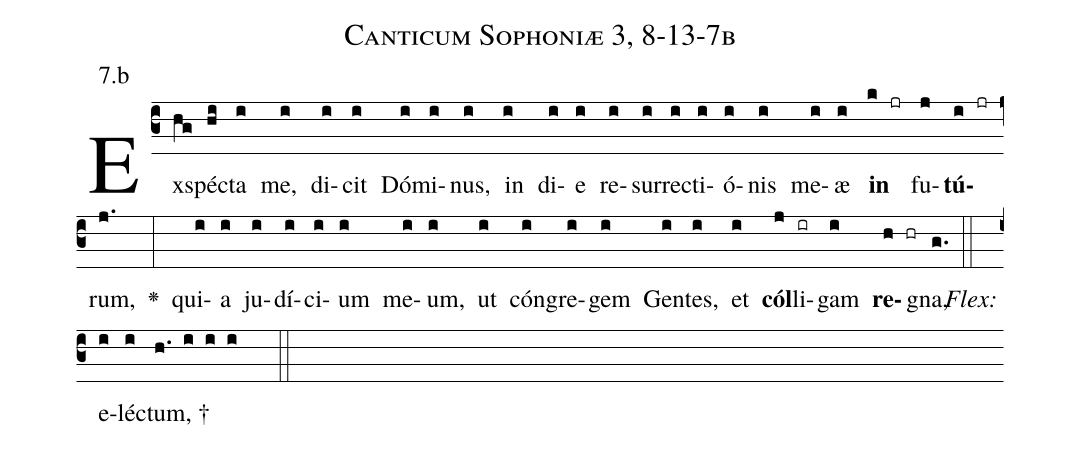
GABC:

name: Canticum Sophoniæ 3, 8-13-7b;
annotation: 7.b;
%%
(c3)Ex(hg)spé(hi)cta(i) me,(i) di(i)cit(i) Dó(i)mi(i)nus,(i) in(i) di(i)e(i) re(i)sur(i)re(i)cti(i)ó(i)nis(i) me(i)æ(i) <b>in</b>(k jr) fu(j)<b>tú</b>(i jr)rum,(j.) <v>\greheightstar</v>(:) qui(i)a(i) ju(i)dí(i)ci(i)um(i) me(i)um,(i) ut(i) cón(i)gre(i)gem(i) Gen(i)tes,(i) et(i) <b>cól</b>(j)li(ir)gam(i) <b>re</b>(h hr)gna,(g.) (::)
<i>Flex:</i>()  e(i)lé(i)ctum, †(h. i i i  ::)

%E(i) u(i) o(j) u(i) a(h) e.(g.) (::)
